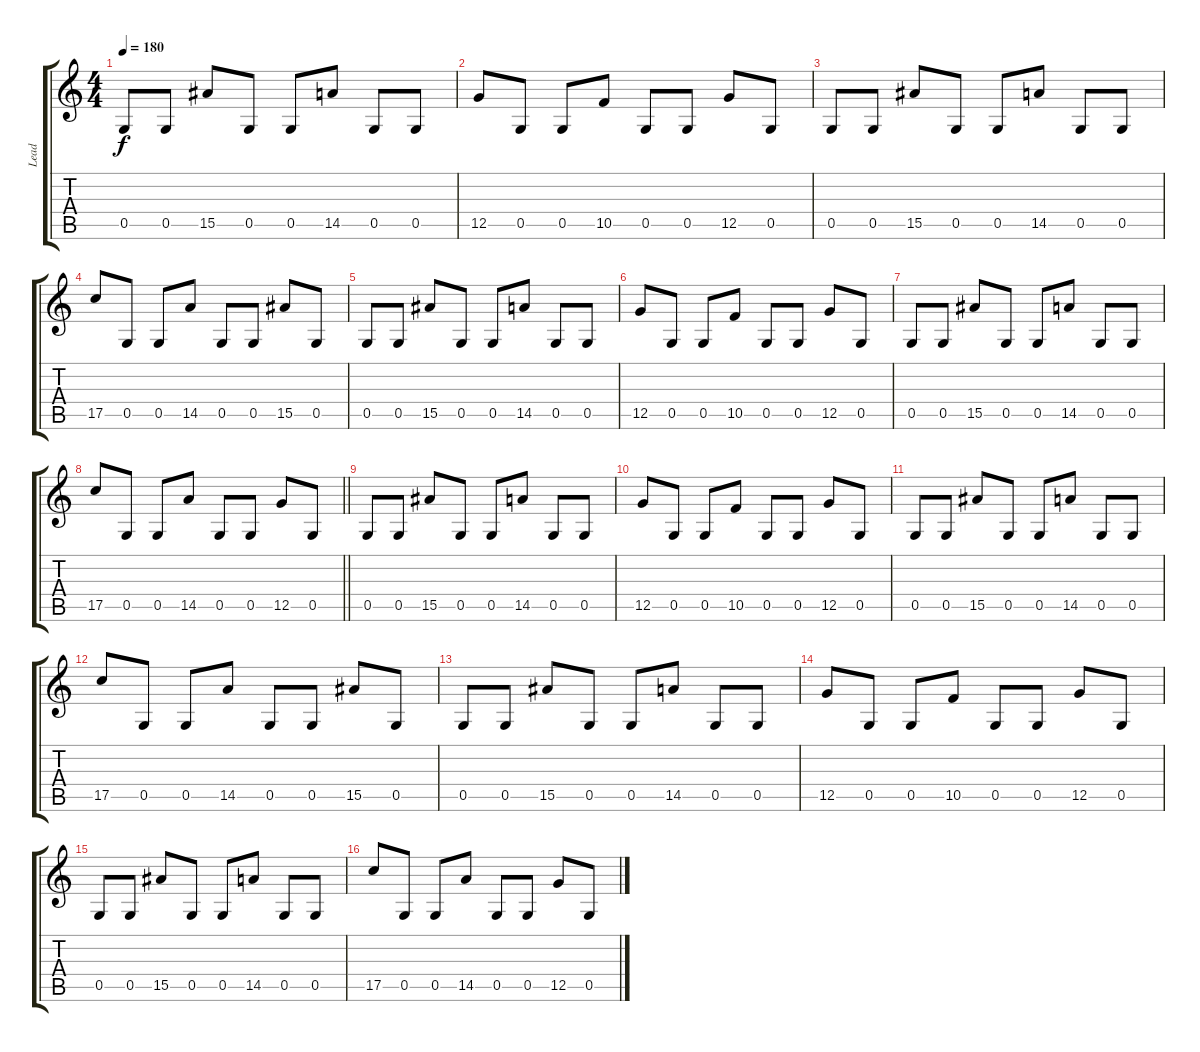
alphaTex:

\track ("Lead" "Lead") {instrument distortionguitar}
\staff {score tabs}
\tuning (D4 A3 F3 C3 G2 D2) {hide}
\ts (4 4)
\tempo 180
\clef g2
\ks c
0.5.8{dy f} 0.5.8 15.5.8 0.5.8 0.5.8 14.5.8 0.5.8 0.5.8 |
12.5.8 0.5.8 0.5.8 10.5.8 0.5.8 0.5.8 12.5.8 0.5.8 |
0.5.8 0.5.8 15.5.8 0.5.8 0.5.8 14.5.8 0.5.8 0.5.8 |
17.5.8 0.5.8 0.5.8 14.5.8 0.5.8 0.5.8 15.5.8 0.5.8 |
0.5.8 0.5.8 15.5.8 0.5.8 0.5.8 14.5.8 0.5.8 0.5.8 |
12.5.8 0.5.8 0.5.8 10.5.8 0.5.8 0.5.8 12.5.8 0.5.8 |
0.5.8 0.5.8 15.5.8 0.5.8 0.5.8 14.5.8 0.5.8 0.5.8 |
\barLineRight lightlight
17.5.8 0.5.8 0.5.8 14.5.8 0.5.8 0.5.8 12.5.8 0.5.8 |
\section ("" "")
0.5.8 0.5.8 15.5.8 0.5.8 0.5.8 14.5.8 0.5.8 0.5.8 |
12.5.8 0.5.8 0.5.8 10.5.8 0.5.8 0.5.8 12.5.8 0.5.8 |
0.5.8 0.5.8 15.5.8 0.5.8 0.5.8 14.5.8 0.5.8 0.5.8 |
17.5.8 0.5.8 0.5.8 14.5.8 0.5.8 0.5.8 15.5.8 0.5.8 |
0.5.8 0.5.8 15.5.8 0.5.8 0.5.8 14.5.8 0.5.8 0.5.8 |
12.5.8 0.5.8 0.5.8 10.5.8 0.5.8 0.5.8 12.5.8 0.5.8 |
0.5.8 0.5.8 15.5.8 0.5.8 0.5.8 14.5.8 0.5.8 0.5.8 |
17.5.8 0.5.8 0.5.8 14.5.8 0.5.8 0.5.8 12.5.8 0.5.8
